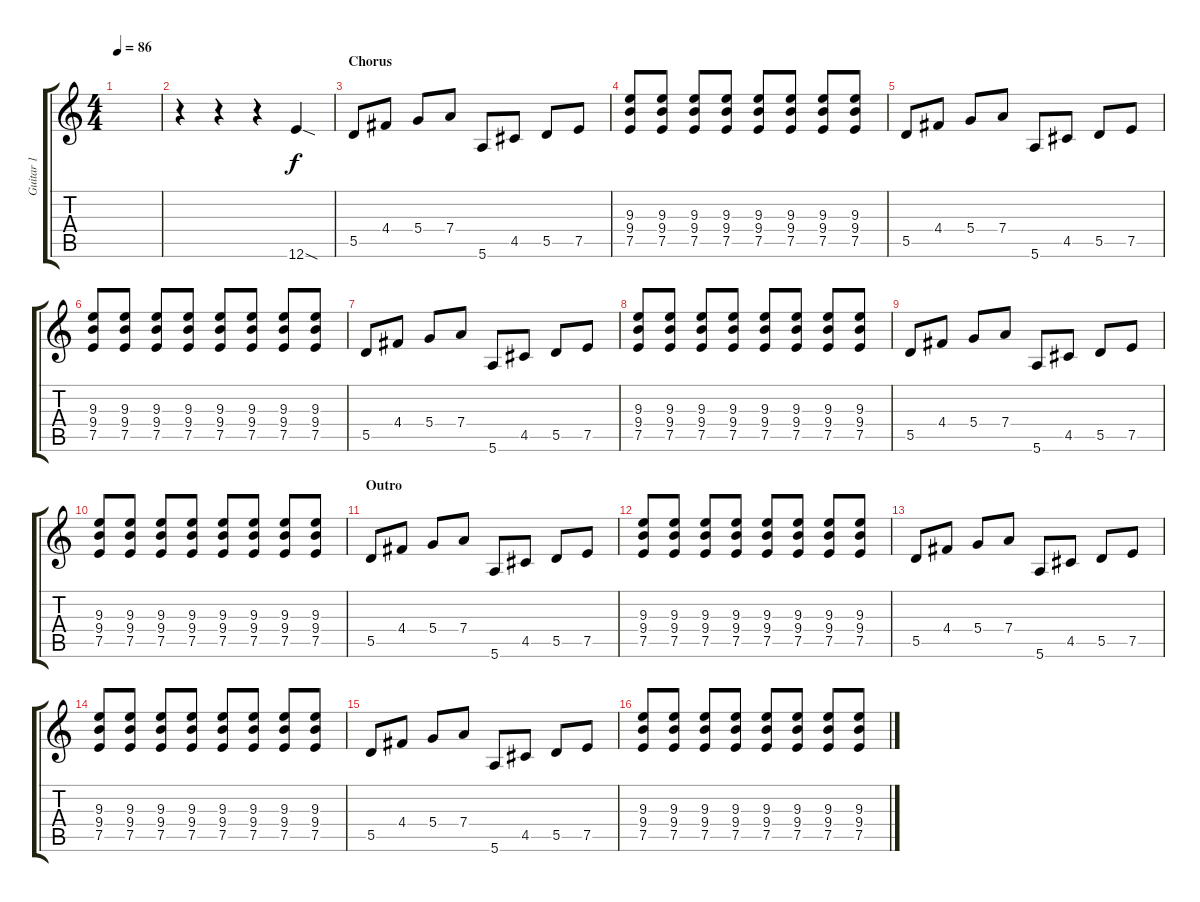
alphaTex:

\track ("Guitar 1" "Guitar 1") {instrument distortionguitar}
\staff {score tabs}
\tuning (E4 B3 G3 D3 A2 E2) {hide}
\ts (4 4)
\tempo 86
\clef g2
\ks c
|
r.4 r.4 r.4 12.6{sod}.4 |
\section ("" "Chorus")
5.5.8 4.4.8 5.4.8 7.4.8 5.6.8 4.5.8 5.5.8 7.5.8 |
(9.3 9.4 7.5).8 (9.3 9.4 7.5).8 (9.3 9.4 7.5).8 (9.3 9.4 7.5).8 (9.3 9.4 7.5).8 (9.3 9.4 7.5).8 (9.3 9.4 7.5).8 (9.3 9.4 7.5).8 |
5.5.8 4.4.8 5.4.8 7.4.8 5.6.8 4.5.8 5.5.8 7.5.8 |
(9.3 9.4 7.5).8 (9.3 9.4 7.5).8 (9.3 9.4 7.5).8 (9.3 9.4 7.5).8 (9.3 9.4 7.5).8 (9.3 9.4 7.5).8 (9.3 9.4 7.5).8 (9.3 9.4 7.5).8 |
5.5.8 4.4.8 5.4.8 7.4.8 5.6.8 4.5.8 5.5.8 7.5.8 |
(9.3 9.4 7.5).8 (9.3 9.4 7.5).8 (9.3 9.4 7.5).8 (9.3 9.4 7.5).8 (9.3 9.4 7.5).8 (9.3 9.4 7.5).8 (9.3 9.4 7.5).8 (9.3 9.4 7.5).8 |
5.5.8 4.4.8 5.4.8 7.4.8 5.6.8 4.5.8 5.5.8 7.5.8 |
(9.3 9.4 7.5).8 (9.3 9.4 7.5).8 (9.3 9.4 7.5).8 (9.3 9.4 7.5).8 (9.3 9.4 7.5).8 (9.3 9.4 7.5).8 (9.3 9.4 7.5).8 (9.3 9.4 7.5).8 |
\section ("" "Outro")
5.5.8 4.4.8 5.4.8 7.4.8 5.6.8 4.5.8 5.5.8 7.5.8 |
(9.3 9.4 7.5).8 (9.3 9.4 7.5).8 (9.3 9.4 7.5).8 (9.3 9.4 7.5).8 (9.3 9.4 7.5).8 (9.3 9.4 7.5).8 (9.3 9.4 7.5).8 (9.3 9.4 7.5).8 |
5.5.8 4.4.8 5.4.8 7.4.8 5.6.8 4.5.8 5.5.8 7.5.8 |
(9.3 9.4 7.5).8 (9.3 9.4 7.5).8 (9.3 9.4 7.5).8 (9.3 9.4 7.5).8 (9.3 9.4 7.5).8 (9.3 9.4 7.5).8 (9.3 9.4 7.5).8 (9.3 9.4 7.5).8 |
5.5.8 4.4.8 5.4.8 7.4.8 5.6.8 4.5.8 5.5.8 7.5.8 |
(9.3 9.4 7.5).8 (9.3 9.4 7.5).8 (9.3 9.4 7.5).8 (9.3 9.4 7.5).8 (9.3 9.4 7.5).8 (9.3 9.4 7.5).8 (9.3 9.4 7.5).8 (9.3 9.4 7.5).8
